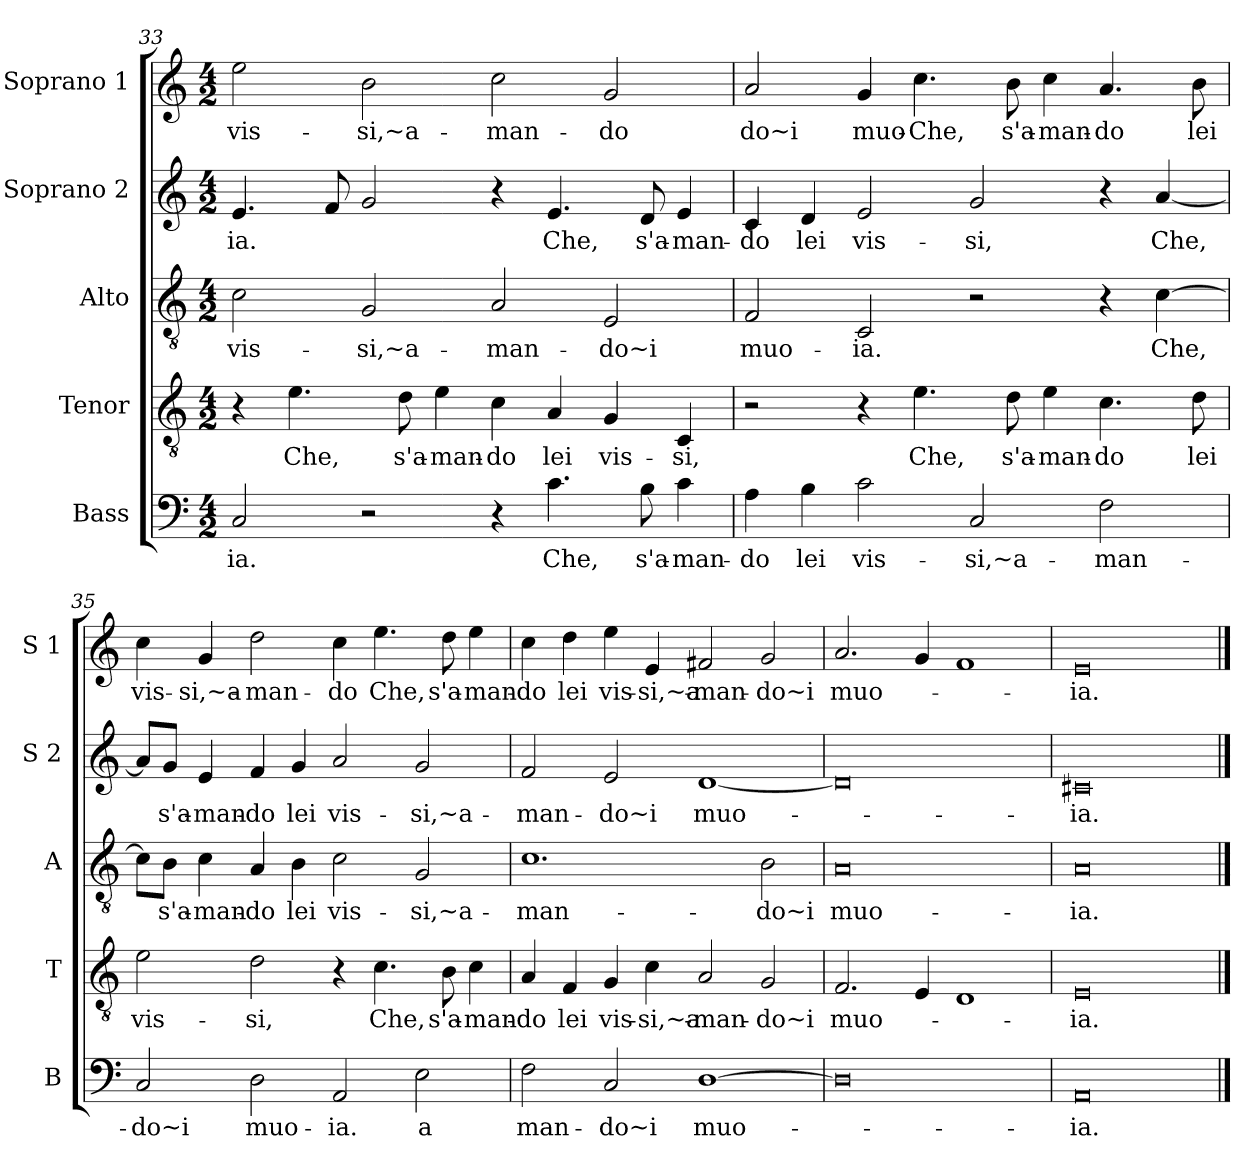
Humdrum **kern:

**kern	**text	**kern	**text	**kern	**text	**kern	**text	**kern	**text
*part5	*part5	*part4	*part4	*part3	*part3	*part2	*part2	*part1	*part1
*staff5	*staff5	*staff4	*staff4	*staff3	*staff3	*staff2	*staff2	*staff1	*staff1
*I"Bass	*	*I"Tenor	*	*I"Alto	*	*I"Soprano 2	*	*I"Soprano 1	*
*I'B	*	*I'T	*	*I'A	*	*I'S 2	*	*I'S 1	*
*clefF4	*	*clefGv2	*	*clefGv2	*	*clefG2	*	*clefG2	*
*k[]	*	*k[]	*	*k[]	*	*k[]	*	*k[]	*
*C:	*	*C:	*	*C:	*	*C:	*	*C:	*
*M4/2	*	*M4/2	*	*M4/2	*	*M4/2	*	*M4/2	*
=33	=33	=33	=33	=33	=33	=33	=33	=33	=33
2C/	-ia.	4r	.	2c\	vis-	4.e/	-ia.	2ee\	vis-
.	.	4.e\	Che,	.	.	.	.	.	.
.	.	.	.	.	.	8f/	.	.	.
2r	.	.	.	2G/	-si,~a-	2g/	.	2b\	-si,~a-
.	.	8d\	s'a-	.	.	.	.	.	.
.	.	4e\	-man-	.	.	.	.	.	.
4r	.	4c\	-do	2A/	-man-	4r	.	2cc\	-man-
4.c\	Che,	4A/	lei	.	.	4.e/	Che,	.	.
.	.	4G/	vis-	2E/	-do~i	.	.	2g/	-do
8B\	s'a-	.	.	.	.	8d/	s'a-	.	.
4c\	-man-	4C/	-si,	.	.	4e/	-man-	.	.
=34	=34	=34	=34	=34	=34	=34	=34	=34	=34
4A\	-do	2r	.	2F/	muo-	4c/	-do	2a/	do~i
4B\	lei	.	.	.	.	4d/	lei	.	.
2c\	vis-	4r	.	2C/	-ia.	2e/	vis-	4g/	muo-
.	.	4.e\	Che,	.	.	.	.	4.cc\	-Che,
2C/	-si,~a-	.	.	2r	.	2g/	-si,	.	.
.	.	8d\	s'a-	.	.	.	.	8b\	s'a-
.	.	4e\	-man-	.	.	.	.	4cc\	-man-
2F\	-man-	4.c\	-do	4r	.	4r	.	4.a/	-do
.	.	.	.	[4c\	Che,	[4a/	Che,	.	.
.	.	8d\	lei	.	.	.	.	8b\	lei
!!LO:LB:g=z
=35	=35	=35	=35	=35	=35	=35	=35	=35	=35
2C/	-do~i	2e\	vis-	8c\L]	.	8a/L]	.	4cc\	vis-
.	.	.	.	8B\J	s'a-	8g/J	s'a-	.	.
.	.	.	.	4c\	-man-	4e/	-man-	4g/	-si,~a-
2D\	muo-	2d\	-si,	4A/	-do	4f/	-do	2dd\	-man-
.	.	.	.	4B\	lei	4g/	lei	.	.
2AA/	-ia.	4r	.	2c\	vis-	2a/	vis-	4cc\	-do
.	.	4.c\	Che,	.	.	.	.	4.ee\	Che,
2E\	a	.	.	2G/	-si,~a-	2g/	-si,~a-	.	.
.	.	8B\	s'a-	.	.	.	.	8dd\	s'a-
.	.	4c\	-man-	.	.	.	.	4ee\	-man-
=36	=36	=36	=36	=36	=36	=36	=36	=36	=36
2F\	man-	4A/	-do	1.c	-man-	2f/	-man-	4cc\	-do
.	.	4F/	lei	.	.	.	.	4dd\	lei
2C/	-do~i	4G/	vis-	.	.	2e/	-do~i	4ee\	vis-
.	.	4c\	-si,~a-	.	.	.	.	4e/	-si,~a-
[1D	muo-	2A/	-man-	.	.	[1d	muo-	2f#X/	-man-
.	.	2G/	-do~i	2B\	-do~i	.	.	2g/	-do~i
=37	=37	=37	=37	=37	=37	=37	=37	=37	=37
0D]	.	2.F/	muo-	0A	muo-	0d]	.	2.a/	muo-
.	.	4E/	.	.	.	.	.	4g/	.
.	.	1D	.	.	.	.	.	1f	.
=38	=38	=38	=38	=38	=38	=38	=38	=38	=38
0AA	-ia.	0E	-ia.	0A	-ia.	0c#X	-ia.	0e	-ia.
==	==	==	==	==	==	==	==	==	==
*-	*-	*-	*-	*-	*-	*-	*-	*-	*-
